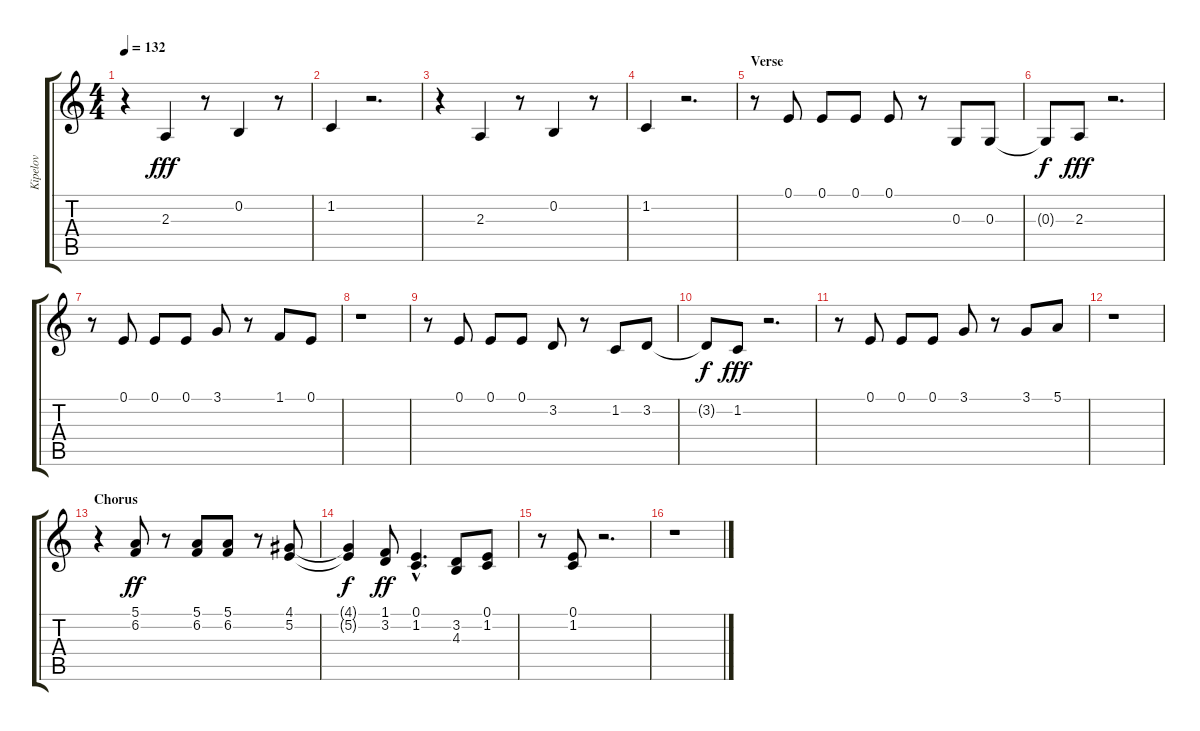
\track ("Kipelov" "Kipelov") {instrument tenorsax}
\staff {score tabs}
\tuning (E4 B3 G3 D3 A2 E2) {hide}
\ts (4 4)
\tempo 132
\clef g2
\ks c
r.4{dy fff} 2.3.4 r.8 0.2.4 r.8 |
1.2.4 r.2{d} |
r.4 2.3.4 r.8 0.2.4 r.8 |
1.2.4 r.2{d} |
\section ("" "Verse")
r.8 0.1.8 0.1.8 0.1.8 0.1.8 r.8 0.3.8 0.3.8 |
0.3{t}.8{dy f} 2.3.8{dy fff} r.2{d} |
r.8 0.1.8 0.1.8 0.1.8 3.1.8 r.8 1.1.8 0.1.8 |
r.1 |
r.8 0.1.8 0.1.8 0.1.8 3.2.8 r.8 1.2.8 3.2.8 |
3.2{t}.8{dy f} 1.2.8{dy fff} r.2{d} |
r.8 0.1.8 0.1.8 0.1.8 3.1.8 r.8 3.1.8 5.1.8 |
r.1 |
\section ("" "Chorus")
r.4 (5.1 6.2).8{dy ff} r.8 (5.1 6.2).8 (5.1 6.2).8 r.8 (4.1 5.2).8 |
(4.1{t} 5.2{t}).4{dy f} (1.1 3.2).8{dy ff} (0.1{hac} 1.2{hac}).4{d} (3.2 4.3).8 (0.1 1.2).8 |
r.8 (0.1 1.2).8 r.2{d} |
r.1
